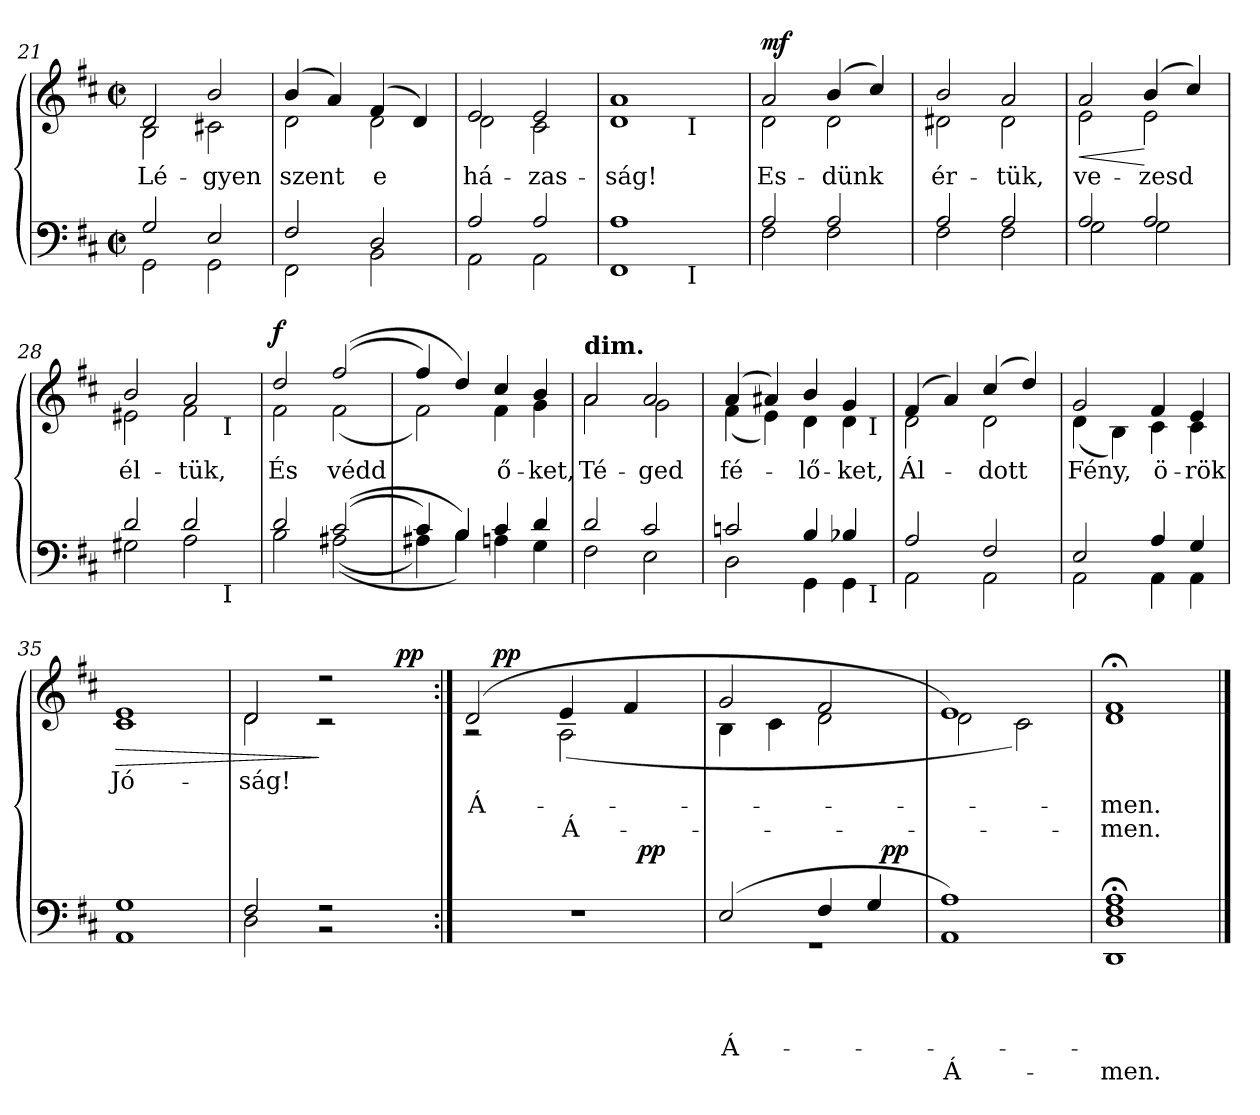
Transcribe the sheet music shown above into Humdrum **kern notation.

**kern	**text	**text	**text	**text	**text	**dynam	**kern	**text	**text	**text	**dynam
*part2	*part2	*part2	*part2	*part2	*part2	*part2	*part1	*part1	*part1	*part1	*part1
*staff2	*staff2	*staff2	*staff2	*staff2	*staff2	*staff2	*staff1	*staff1	*staff1	*staff1	*staff1
!!LO:LB:g=z
*clefF4	*	*	*	*	*	*	*clefG2	*	*	*	*
*k[f#c#]	*	*	*	*	*	*	*k[f#c#]	*	*	*	*
*b:	*	*	*	*	*	*	*b:	*	*	*	*
*M2/2	*	*	*	*	*	*	*M2/2	*	*	*	*
*met(c|)	*	*	*	*	*	*	*met(c|)	*	*	*	*
=21	=21	=21	=21	=21	=21	=21	=21	=21	=21	=21	=21
*^	*	*	*	*	*	*	*	*	*	*	*
!	!	!	!	!	!	!	!	!	!LO:LY:b	!	!	!
*	*	*	*	*	*	*	*	*^	*	*	*	*
2G/	2GG\	.	.	.	.	.	.	2d/	2B\	Lé-	.	.	.
!	!	!	!	!	!	!	!	!	!	!LO:LY:b	!	!	!
2E/	2GG\	.	.	.	.	.	.	2b/	2c#X\	-gyen	.	.	.
=22	=22	=22	=22	=22	=22	=22	=22	=22	=22	=22	=22	=22	=22
!	!	!	!	!	!	!	!	!	!	!LO:LY:b	!	!	!
2F#/	2FF#\	.	.	.	.	.	.	(>4b/	2d\	szent	.	.	.
.	.	.	.	.	.	.	.	4a/)	.	.	.	.	.
!	!	!	!	!	!	!	!	!	!	!LO:LY:b	!	!	!
2D/	2BB\	.	.	.	.	.	.	(>4f#/	2d\	e	.	.	.
.	.	.	.	.	.	.	.	4d/)	.	.	.	.	.
=23	=23	=23	=23	=23	=23	=23	=23	=23	=23	=23	=23	=23	=23
!	!	!	!	!	!	!	!	!	!	!LO:LY:b	!	!	!
2A/	2AA\	.	.	.	.	.	.	2e/	2d\	há-	.	.	.
!	!	!	!	!	!	!	!	!	!	!LO:LY:b	!	!	!
2A/	2AA\	.	.	.	.	.	.	2e/	2c#\	-zas-	.	.	.
*	*	*	*	*	*	*	*	*v	*v	*	*	*	*
=24	=24	=24	=24	=24	=24	=24	=24	=24	=24	=24	=24	=24
*	*	*	*	*	*	*	*	*^	*	*	*	*
!	!	!	!	!	!	!	!	!	!	!LO:LY:b	!	!	!
*	*^	*	*	*	*	*	*	*	*^	*	*	*	*
1A	1FF#	2ryy	.	.	.	.	.	.	1a	1d	2ryy	-ság!	.	.	.
.	.	32ryy	.	.	.	.	.	.	.	.	32ryy	.	.	.	.
!	!	!	!	!	!	!	!	!	!	!	!LO:TX:b:t=I	!	!	!	!
!	!	!LO:TX:b:t=I	!	!	!	!	!	!	!	!	!	!	!	!	!
.	.	4...ryy	.	.	.	.	.	.	.	.	4...ryy	.	.	.	.
*	*v	*v	*	*	*	*	*	*	*	*	*	*	*	*	*
*	*	*	*	*	*	*	*	*v	*v	*v	*	*	*	*
=25	=25	=25	=25	=25	=25	=25	=25	=25	=25	=25	=25	=25
*	*^	*	*	*	*	*	*	*^	*	*	*	*
*	*	*	*	*	*	*	*	*	*	*^	*	*	*	*
!	!	!	!	!	!	!	!	!	!	!	!	!LO:LY:b	!	!	!LO:DY:a
*	*v	*v	*	*	*	*	*	*	*	*	*	*	*	*	*
*	*	*	*	*	*	*	*	*	*v	*v	*	*	*	*
2A/	2F#\	.	.	.	.	.	.	2a/	2d\	Es-	.	.	mf
!	!	!	!	!	!	!	!	!	!	!LO:LY:b	!	!	!
2A/	2F#\	.	.	.	.	.	.	(>4b/	2d\	-dünk	.	.	.
.	.	.	.	.	.	.	.	4cc#/)	.	.	.	.	.
=26	=26	=26	=26	=26	=26	=26	=26	=26	=26	=26	=26	=26	=26
!	!	!	!	!	!	!	!	!	!	!LO:LY:b	!	!	!
2A/	2F#\	.	.	.	.	.	.	2b/	2d#X\	ér-	.	.	.
!	!	!	!	!	!	!	!	!	!	!LO:LY:b	!	!	!
2A/	2F#\	.	.	.	.	.	.	2a/	2d#\	-tük,	.	.	.
=27	=27	=27	=27	=27	=27	=27	=27	=27	=27	=27	=27	=27	=27
!	!	!	!	!	!	!	!	!	!	!LO:LY:b	!	!	!LO:HP:b
2A/	2G\	.	.	.	.	.	.	2a/	2e\	ve-	.	.	<
!	!	!	!	!	!	!	!	!	!	!LO:LY:b	!	!	!
2A/	2G\	.	.	.	.	.	.	(>4b/	2e\	-zesd	.	.	[
.	.	.	.	.	.	.	.	4cc#/)	.	.	.	.	.
*	*	*	*	*	*	*	*	*v	*v	*	*	*	*
=28	=28	=28	=28	=28	=28	=28	=28	=28	=28	=28	=28	=28
!	!	!	!	!	!	!	!	!	!LO:LY:b	!	!	!
*	*^	*	*	*	*	*	*	*^	*	*	*	*
*	*	*	*	*	*	*	*	*	*	*^	*	*	*	*
2d/	2G#X\	2.ryy	.	.	.	.	.	.	2b/	2e#X\	2.ryy	él-	.	.	.
!	!	!	!	!	!	!	!	!	!	!	!	!LO:LY:b	!	!	!
2d/	2A\	.	.	.	.	.	.	.	2a/	2f#\	.	-tük,	.	.	.
!	!	!	!	!	!	!	!	!	!	!	!LO:TX:b:t=I	!	!	!	!
!	!	!LO:TX:b:t=I	!	!	!	!	!	!	!	!	!	!	!	!	!
.	.	4ryy	.	.	.	.	.	.	.	.	4ryy	.	.	.	.
*	*v	*v	*	*	*	*	*	*	*	*	*	*	*	*	*
*	*	*	*	*	*	*	*	*v	*v	*v	*	*	*	*
!!LO:LB:g=z
=29	=29	=29	=29	=29	=29	=29	=29	=29	=29	=29	=29	=29
*	*^	*	*	*	*	*	*	*^	*	*	*	*
*	*	*	*	*	*	*	*	*	*	*^	*	*	*	*
!	!	!	!	!	!	!	!	!	!	!	!	!LO:LY:b	!	!	!LO:DY:a
*	*v	*v	*	*	*	*	*	*	*	*	*	*	*	*	*
*	*	*	*	*	*	*	*	*	*v	*v	*	*	*	*
2d/	2B\	.	.	.	.	.	.	2dd/	2f#\	És	.	.	f
!	!	!	!	!	!	!	!	!	!	!LO:LY:b	!	!	!
((>2c#/	(<(<2A#X\	.	.	.	.	.	.	((>2ff#/	(<2f#\	védd	.	.	.
=30	=30	=30	=30	=30	=30	=30	=30	=30	=30	=30	=30	=30	=30
4c#/)	4A#X\)	.	.	.	.	.	.	4ff#/)	2f#\)	.	.	.	.
4B/)	4B\)	.	.	.	.	.	.	4dd/)	.	.	.	.	.
!	!	!	!	!	!	!	!	!	!	!LO:LY:b	!	!	!
4c#/	4An\	.	.	.	.	.	.	4cc#/	4f#\	ő-	.	.	.
!	!	!	!	!	!	!	!	!	!	!LO:LY:b	!	!	!
4d/	4G\	.	.	.	.	.	.	4b/	4g\	-ket,	.	.	.
=31	=31	=31	=31	=31	=31	=31	=31	=31	=31	=31	=31	=31	=31
!	!	!	!	!	!	!	!	!LO:TX:a:B:t=dim.	!	!	!	!	!
!	!	!	!	!	!	!	!	!	!	!LO:LY:b	!	!	!
2d/	2F#\	.	.	.	.	.	.	2a/	2a\	Té-	.	.	.
!	!	!	!	!	!	!	!	!	!	!LO:LY:b	!	!	!
2c#/	2E\	.	.	.	.	.	.	2a/	2g\	-ged	.	.	.
*	*	*	*	*	*	*	*	*v	*v	*	*	*	*
=32	=32	=32	=32	=32	=32	=32	=32	=32	=32	=32	=32	=32
*	*	*	*	*	*	*	*	*^	*	*	*	*
!	!	!	!	!	!	!	!	!	!	!LO:LY:b	!	!	!
*	*^	*	*	*	*	*	*	*	*^	*	*	*	*
2cn/	2D\	2..ryy	.	.	.	.	.	.	(>4a/	(<4f#\	2..ryy	fé-	.	.	.
.	.	.	.	.	.	.	.	.	4a#X/)	4e\)	.	.	.	.	.
!	!	!	!	!	!	!	!	!	!	!	!	!LO:LY:b	!	!	!
4B/	4GG\	.	.	.	.	.	.	.	4b/	4d\	.	-lő-	.	.	.
!	!	!	!	!	!	!	!	!	!	!	!	!LO:LY:b	!	!	!
4B-X/	4GG\	.	.	.	.	.	.	.	4g/	4d\	.	-ket,	.	.	.
!	!	!	!	!	!	!	!	!	!	!	!LO:TX:b:t=I	!	!	!	!
!	!	!LO:TX:b:t=I	!	!	!	!	!	!	!	!	!	!	!	!	!
.	.	8ryy	.	.	.	.	.	.	.	.	8ryy	.	.	.	.
*	*v	*v	*	*	*	*	*	*	*	*	*	*	*	*	*
*	*	*	*	*	*	*	*	*v	*v	*v	*	*	*	*
=33	=33	=33	=33	=33	=33	=33	=33	=33	=33	=33	=33	=33
*	*^	*	*	*	*	*	*	*^	*	*	*	*
*	*	*	*	*	*	*	*	*	*	*^	*	*	*	*
!	!	!	!	!	!	!	!	!	!	!	!	!LO:LY:b	!	!	!
*	*v	*v	*	*	*	*	*	*	*	*	*	*	*	*	*
*	*	*	*	*	*	*	*	*	*v	*v	*	*	*	*
2A/	2AA\	.	.	.	.	.	.	(>4f#/	2d\	Ál-	.	.	.
.	.	.	.	.	.	.	.	4a/)	.	.	.	.	.
!	!	!	!	!	!	!	!	!	!	!LO:LY:b	!	!	!
2F#/	2AA\	.	.	.	.	.	.	(>4cc#/	2d\	-dott	.	.	.
.	.	.	.	.	.	.	.	4dd/)	.	.	.	.	.
!!LO:LB:g=z	!!
=34	=34	=34	=34	=34	=34	=34	=34	=34	=34	=34	=34	=34	=34
!	!	!	!	!	!	!	!	!	!	!LO:LY:b	!	!	!
2E/	2AA\	.	.	.	.	.	.	2g/	(<4d\	Fény,	.	.	.
.	.	.	.	.	.	.	.	.	4B\)	.	.	.	.
!	!	!	!	!	!	!	!	!	!	!LO:LY:b	!	!	!
4A/	4AA\	.	.	.	.	.	.	4f#/	4c#\	ö-	.	.	.
!	!	!	!	!	!	!	!	!	!	!LO:LY:b	!	!	!
4G/	4AA\	.	.	.	.	.	.	4e/	4c#\	-rök	.	.	.
=35	=35	=35	=35	=35	=35	=35	=35	=35	=35	=35	=35	=35	=35
!	!	!	!	!	!	!	!	!	!	!LO:LY:b	!	!	!LO:HP:b
1G	1AA	.	.	.	.	.	.	1e	1c#	Jó-	.	.	>
*	*	*	*	*	*	*	*	*v	*v	*	*	*	*
=36	=36	=36	=36	=36	=36	=36	=36	=36	=36	=36	=36	=36
*	*	*	*	*	*	*	*	*^	*	*	*	*
!	!	!	!	!	!	!	!	!	!	!LO:LY:b	!	!	!
*	*	*	*	*	*	*	*	*	*^	*	*	*	*
2F#/	2D\	.	.	.	.	.	.	2d/	2d\	2ryy	-ság!	.	.	.
2r	2r	.	.	.	.	.	.	2r	2r	4ryy	.	.	.	]
.	.	.	.	.	.	.	.	.	.	16.ryy	.	.	.	.
!	!	!	!	!	!	!	!	!	!	!	!	!	!	!LO:DY:a
.	.	.	.	.	.	.	.	.	.	8ryy	.	.	.	pp
.	.	.	.	.	.	.	.	.	.	32ryy	.	.	.	.
=37:|!	=37:|!	=37:|!	=37:|!	=37:|!	=37:|!	=37:|!	=37:|!	=37:|!	=37:|!	=37:|!	=37:|!	=37:|!	=37:|!	=37:|!
!	!	!	!	!	!	!	!	!	!	!	!	!LO:LY:a	!	!
*	*^	*	*	*	*	*	*	*	*	*	*	*	*	*
1r	1r	2ryy	.	.	.	.	.	.	(>2d/	2rA	16.ryy	.	Á-	.	.
!	!	!	!	!	!	!	!	!	!	!	!	!	!	!	!LO:DY:b
.	.	.	.	.	.	.	.	.	.	.	2ryy	.	.	.	pp
!	!	!	!	!	!	!	!	!	!	!	!	!	!	!LO:LY:b	!
.	.	4ryy	.	.	.	.	.	.	4e/	(<2A\	.	.	.	Á-	.
.	.	.	.	.	.	.	.	.	.	.	4ryy	.	.	.	.
.	.	32ryy	.	.	.	.	.	.	4f#/	.	.	.	.	.	.
!	!	!	!	!	!	!	!	!LO:DY:a	!	!	!	!	!	!	!
.	.	8..ryy	.	.	.	.	.	pp	.	.	.	.	.	.	.
.	.	.	.	.	.	.	.	.	.	.	8ryy	.	.	.	.
.	.	.	.	.	.	.	.	.	.	.	32ryy	.	.	.	.
*	*	*	*	*	*	*	*	*	*v	*v	*v	*	*	*	*
=38	=38	=38	=38	=38	=38	=38	=38	=38	=38	=38	=38	=38	=38
*	*	*	*	*	*	*	*	*	*^	*	*	*	*
*	*	*	*	*	*	*	*	*	*	*^	*	*	*	*
!	!	!	!	!	!	!LO:LY:a	!	!	!	!	!	!	!	!	!
*	*	*	*	*	*	*	*	*	*	*v	*v	*	*	*	*
(>2E/	1rGG	2ryy	.	.	.	Á-	.	.	2g/	4B\	.	.	.	.
.	.	.	.	.	.	.	.	.	.	4c#\	.	.	.	.
4F#/	.	4ryy	.	.	.	.	.	.	2f#/	2d\	.	.	.	.
4G/	.	32ryy	.	.	.	.	.	.	.	.	.	.	.	.
!	!	!	!	!	!	!	!	!LO:DY:b	!	!	!	!	!	!
.	.	8..ryy	.	.	.	.	.	pp	.	.	.	.	.	.
*	*v	*v	*	*	*	*	*	*	*	*	*	*	*	*
=39	=39	=39	=39	=39	=39	=39	=39	=39	=39	=39	=39	=39	=39
*	*^	*	*	*	*	*	*	*	*	*	*	*	*
!	!	!	!	!	!	!	!LO:LY:b	!	!	!	!	!	!	!
*	*v	*v	*	*	*	*	*	*	*	*	*	*	*	*
1A)	1AA	.	.	.	.	Á-	.	1e)	2d\	.	.	.	.
.	.	.	.	.	.	.	.	.	2c#\)	.	.	.	.
=40	=40	=40	=40	=40	=40	=40	=40	=40	=40	=40	=40	=40	=40
!	!	!	!	!	!LO:LY:a	!	!	!	!	!	!	!	!
!	!	!	!	!	!	!LO:LY:b	!	!	!	!	!	!	!
!	!	!	!	!	!	!	!	!	!	!	!LO:LY:a	!LO:LY:b	!
1F#;< 1A;<	1DD 1D	.	.	.	.	-men.	.	1f#;<	1d	.	-men.	-men.	.
*v	*v	*	*	*	*	*	*	*	*	*	*	*	*
*	*	*	*	*	*	*	*v	*v	*	*	*	*
==	==	==	==	==	==	==	==	==	==	==	==
*-	*-	*-	*-	*-	*-	*-	*-	*-	*-	*-	*-
